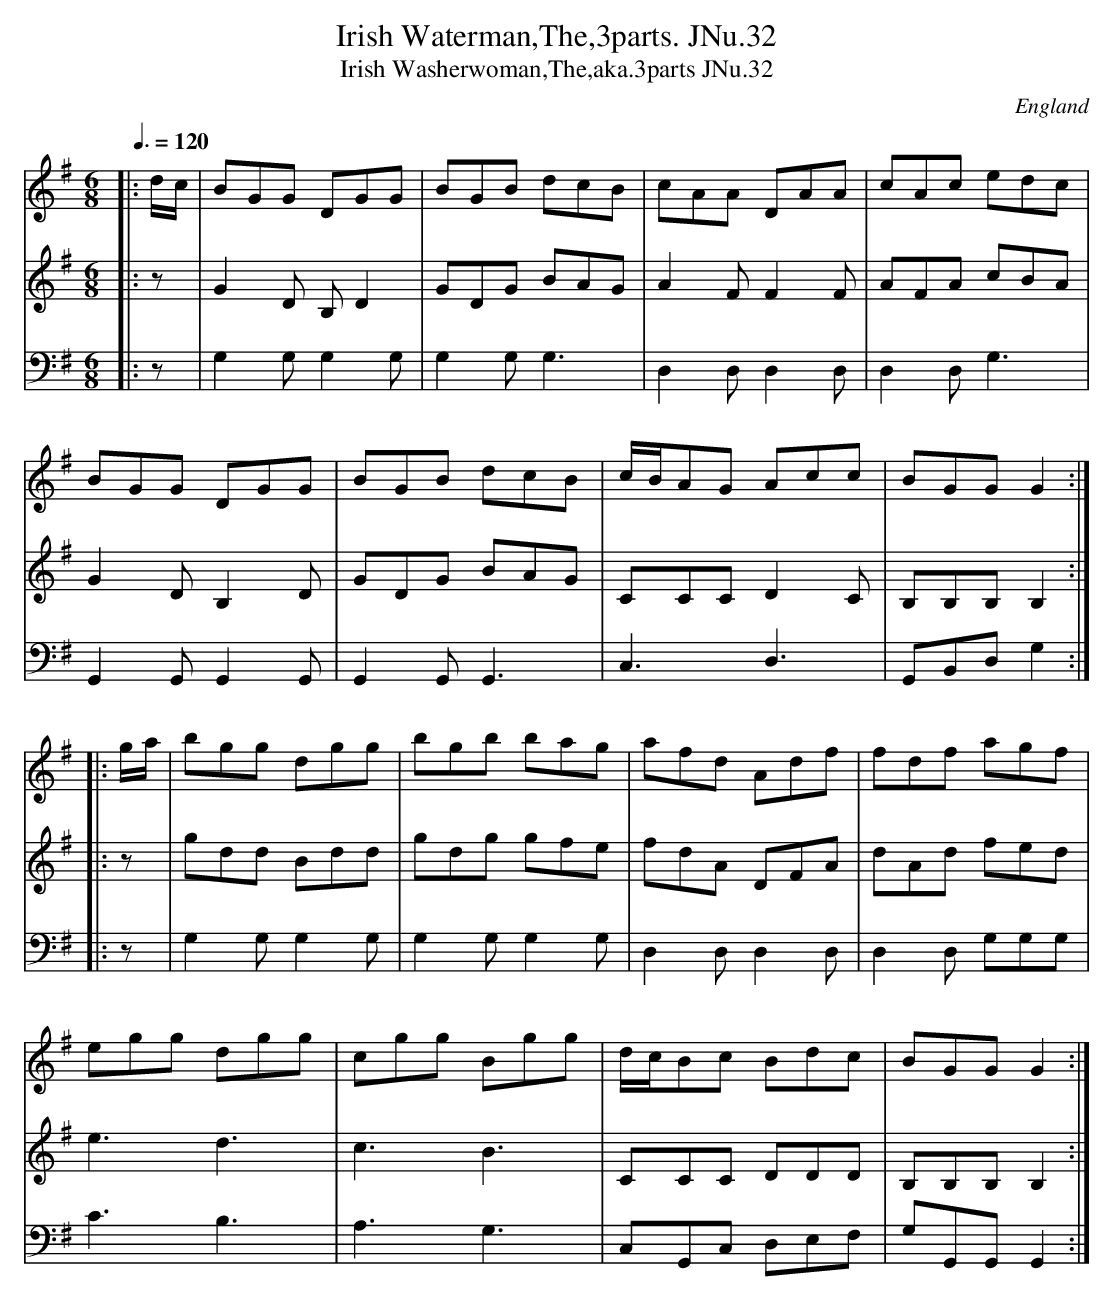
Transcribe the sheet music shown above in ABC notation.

X:1
T:Irish Waterman,The,3parts. JNu.32
T:Irish Washerwoman,The,aka.3parts JNu.32
L:1/8
M:6/8
O:England
Q:3/8=120
V:1
V:2
V:3 clef=bass
K:G
[V:1] |: d/c/ | BGG DGG | BGB dcB | cAA DAA | cAc edc |
[V:2] |: z | G2D B,D2 | GDG BAG | A2FF2F | AFA cBA |
[V:3] |: z | G,2G,G,2G, | G,2G,G,3 | D,2D,D,2D, | D,2D,G,3 |
[V:1] BGG DGG | BGB dcB | c/B/AG Acc | BGG G2 :|
[V:2] G2DB,2D | GDG BAG | CCCD2C | B,B,B,B,2 :|
[V:3] G,,2G,,G,,2G,, | G,,2G,,G,,3 | C,3D,3 | G,,B,,D,G,2 :|
[V:1] |: g/a/ | bgg dgg | bgb bag | afd Adf | fdf agf |
[V:2] |: z | gdd Bdd | gdg gfe | fdA DFA | dAd fed |
[V:3] |: z | G,2G,G,2G, | G,2G,G,2G, | D,2D,D,2D, | D,2D, G,G,G, |
[V:1] egg dgg | cgg Bgg | d/c/Bc Bdc | BGG G2 :|
[V:2] e3d3 | c3B3 | CCC DDD | B,B,B,B,2 :|
[V:3] C3B,3 | A,3G,3 | C,G,,C, D,E,F, | G,G,,G,,G,,2 :|
